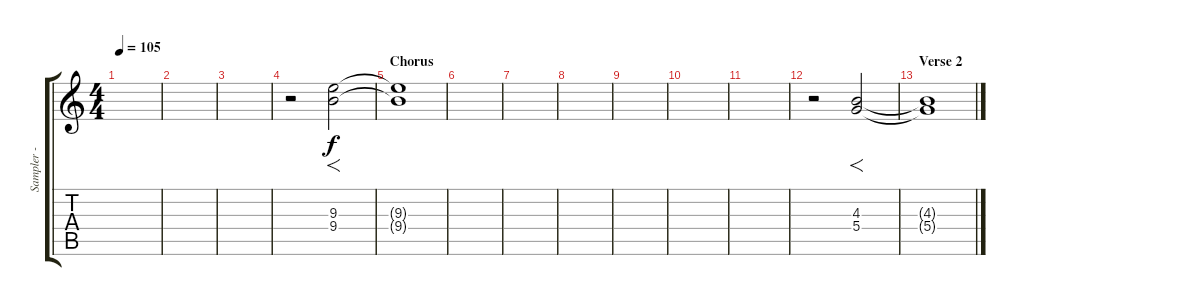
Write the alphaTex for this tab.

\track ("Sampler - Effects" "Sampler - ") {instrument guitarharmonics}
\staff {score tabs}
\tuning (E4 B3 G3 D3 A2 E2) {hide}
\ts (4 4)
\tempo 105
\clef g2
\ks c
|
|
|
r.2 (9.3 9.4).2{f volume 15} |
\section ("" "Chorus")
(9.3{t} 9.4{t}).1{volume 0} |
|
|
|
|
|
|
r.2 (4.3 5.4).2{f volume 14} |
\section ("" "Verse 2")
(4.3{t} 5.4{t}).1{volume 0}
